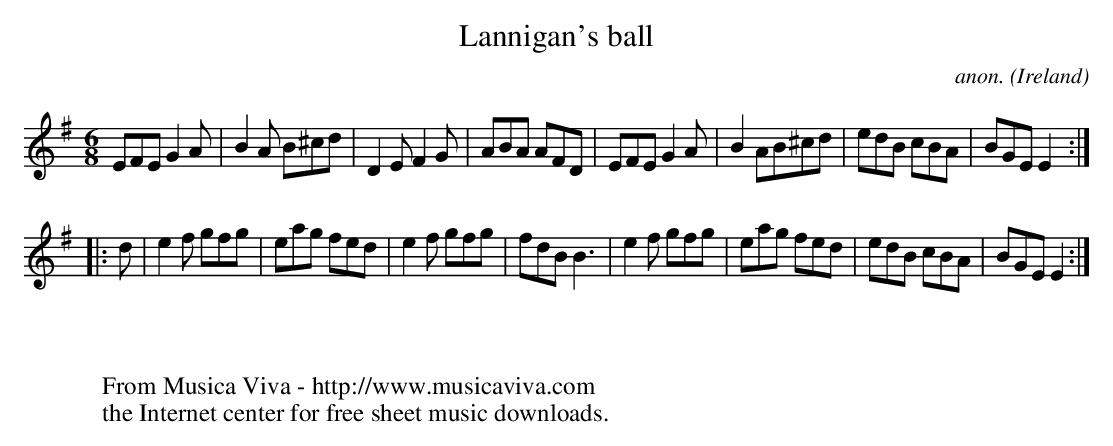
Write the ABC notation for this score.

X:1
T:Lannigan's ball
C:anon.
O:Ireland
M:6/8
L:1/8
K:Em
EFE G2A|B2A B^cd|D2E F2G|ABA AFD|EFE G2A|B2AB^cd|edB cBA|BGE E2:|
|:d|e2f gfg|eag fed|e2f gfg|fdB B3|e2f gfg|eag fed|edB cBA|BGE E2:|
W:
W:
W: From Musica Viva - http://www.musicaviva.com
W: the Internet center for free sheet music downloads.
